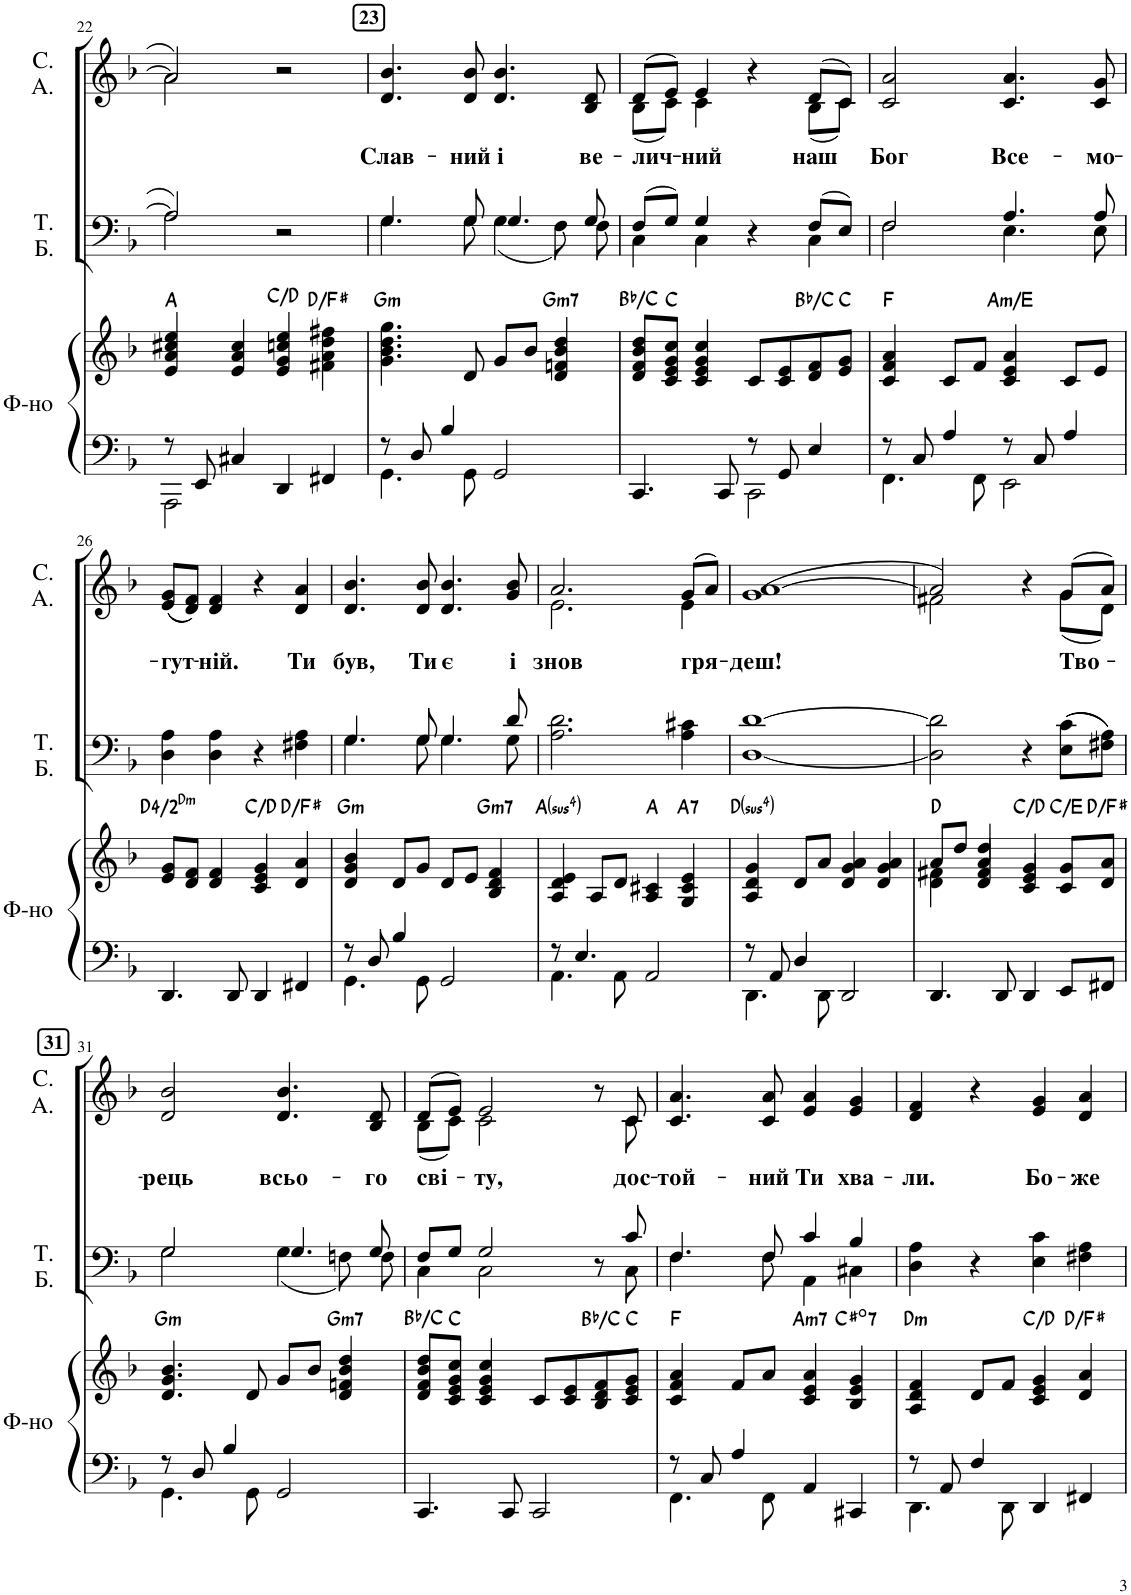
**kern	**kern	**harte	**kern	**kern	**text	**text
*part3	*part3	*part3	*part2	*part1	*part1	*part1
*staff4	*staff3	*	*staff2	*staff1	*staff1	*staff1
*I"Фортепиано	*	*	*I"Т. Б.	*I"С. А.	*	*
!!LO:PB:g=z
*clefF4	*clefG2	*	*clefF4	*clefG2	*	*
*k[b-]	*k[b-]	*	*k[b-]	*k[b-]	*	*
*M4/4	*M4/4	*	*M4/4	*M4/4	*	*
=22	=22	=22	=22	=22	=22	=22
*^	*	*	*^	*^	*	*
8r	2AAA\	4e/ 4a/ 4cc#X/ 4ee/	A:maj	2A/]	2A\	2a/]	2a\	.	.
8EE/	.	.	.	.	.	.	.	.	.
4C#X/	.	4e/ 4a/ 4cc#/	.	.	.	.	.	.	.
4DD/	2ryy	4e/ 4g/ 4ccn/ 4ee/	C:maj/2	2r	2ryy	2r	2ryy	.	.
4FF#X/	.	4f#X\ 4a\ 4dd\ 4ff#X\	D:maj/3	.	.	.	.	.	.
*	*	*	*	*	*	*v	*v	*	*
=23	=23	=23	=23	=23	=23	=23	=23	=23
!	!	!	!LO:H:kt=m	!	!	!	!	!LO:LY:b
8r	4.GG\	4.g\ 4.b-\ 4.dd\ 4.gg\	G:min	4.G/	4.G\	4.d/ 4.b-/	.	Слав-
8D/	.	.	.	.	.	.	.	.
4B-/	.	.	.	.	.	.	.	.
!	!	!	!	!	!	!	!	!LO:LY:b
.	8GG\	8d/	.	8G/	8G\	8d/ 8b-/	.	-ний
!	!	!	!	!	!	!	!	!LO:LY:b
2GG/	2ryy	8g/L	.	4.G/	(4G\	4.d/ 4.b-/	.	і
.	.	8b-/J	.	.	.	.	.	.
!	!	!	!LO:H:kt=m7	!	!	!	!	!
.	.	4d/ 4fn/ 4b-/ 4dd/	G:min7	.	8F\)	.	.	.
!	!	!	!	!	!	!	!	!LO:LY:b
.	.	.	.	8G/	8F\	8B-/ 8d/	.	ве-
=24	=24	=24	=24	=24	=24	=24	=24	=24
!	!	!	!	!	!	!	!	!LO:LY:b
*	*	*	*	*	*	*^	*	*
4.CC/	2ryy	8d/ 8f/ 8b-/ 8dd/L	Bb:maj/2	(8F/L	4C\	(8d/L	(8B-\L	.	-лич-
.	.	8c/ 8e/ 8g/ 8cc/J	C:maj	8G/J)	.	8e/J)	8c\J)	.	.
!	!	!	!	!	!	!	!	!	!LO:LY:b
.	.	4c/ 4e/ 4g/ 4cc/	.	4G/	4C\	4e/	4c\	.	-ний
8CC/	.	.	.	.	.	.	.	.	.
8r	2CC\	8c/L	.	4r	4ryy	4r	4ryy	.	.
8GG/	.	8c/ 8e/	.	.	.	.	.	.	.
!	!	!	!	!	!	!	!	!	!LO:LY:b
4E/	.	8d/ 8f/	Bb:maj/2	(8F/L	4C\	(8d/L	(8B-\L	.	наш
.	.	8e/ 8g/J	C:maj	8E/J)	.	8c/J)	8c\J)	.	.
=25	=25	=25	=25	=25	=25	=25	=25	=25	=25
!	!	!	!	!	!	!	!	!	!LO:LY:b
*	*	*	*	*	*	*v	*v	*	*
8r	4.FF\	4c/ 4f/ 4a/	F:maj	2F/	2F\	2c/ 2a/	.	Бог
8C/	.	.	.	.	.	.	.	.
4A/	.	8c/L	.	.	.	.	.	.
.	8FF\	8f/J	.	.	.	.	.	.
!	!	!	!LO:H:kt=m	!	!	!	!	!LO:LY:b
8r	2EE\	4c/ 4e/ 4a/	A:min/5	4.A/	4.E\	4.c/ 4.a/	.	Все-
8C/	.	.	.	.	.	.	.	.
4A/	.	8c/L	.	.	.	.	.	.
!	!	!	!	!	!	!	!	!LO:LY:b
.	.	8e/J	.	8A/	8E\	8c/ 8g/	.	-мо-
*v	*v	*	*	*	*	*	*	*
!!LO:LB:g=z
=26	=26	=26	=26	=26	=26	=26	=26
!	!	!LO:H:kt=4/2	!	!	!	!	!LO:LY:b
*	*	*	*v	*v	*	*	*
4.DD/	8e/ 8g/L	D:maj	4D\ 4A\	((8e/ 8g/L	.	-гут-
.	8d/ 8f/J	.	.	8d/ 8f/J))	.	.
!	!	!	!	!	!	!LO:LY:b
.	4d/ 4f/	.	4D\ 4A\	4d/ 4f/	.	-ній.
8DD/	.	.	.	.	.	.
4DD/	4c/ 4e/ 4g/	C:maj/2	4r	4r	.	.
!	!	!	!	!	!	!LO:LY:b
4FF#X/	4d/ 4a/	D:maj/3	4F#X\ 4A\	4d/ 4a/	.	Ти
=27	=27	=27	=27	=27	=27	=27
*^	*	*	*^	*	*	*
!	!	!	!LO:H:kt=m	!	!	!	!	!LO:LY:b
8r	4.GG\	4d/ 4g/ 4b-/	G:min	4.G/	4.G\	4.d/ 4.b-/	.	був,
8D/	.	.	.	.	.	.	.	.
4B-/	.	8d/L	.	.	.	.	.	.
!	!	!	!	!	!	!	!	!LO:LY:b
.	8GG\	8g/J	.	8G/	8G\	8d/ 8b-/	.	Ти
!	!	!	!	!	!	!	!	!LO:LY:b
2GG/	2ryy	8d/L	.	4.G/	4.G\	4.d/ 4.b-/	.	є
.	.	8e/J	.	.	.	.	.	.
!	!	!	!LO:H:kt=m7	!	!	!	!	!
.	.	4B-/ 4d/ 4f/	G:min7	.	.	.	.	.
!	!	!	!	!	!	!	!	!LO:LY:b
.	.	.	.	8d/	8G\	8g/ 8b-/	.	і
=28	=28	=28	=28	=28	=28	=28	=28	=28
!	!	!	!LO:H:kt=4	!	!	!	!	!LO:LY:b
*	*	*	*	*v	*v	*^	*	*
8r	4.AA\	4A/ 4d/ 4e/	A:sus4	2.A\ 2.d\	2.a/	2.e\	.	знов
4.E/	.	.	.	.	.	.	.	.
.	.	8A/L	.	.	.	.	.	.
.	8AA\	8d/J	.	.	.	.	.	.
2AA/	2ryy	4A/ 4c#X/	A:maj	.	.	.	.	.
!	!	!	!LO:H:kt=7	!	!	!	!	!LO:LY:b
.	.	4G/ 4c#/ 4e/	A:7	4A\ 4c#X\	(8g/L	4e\	.	гря-
.	.	.	.	.	8a/J)	.	.	.
*	*	*	*	*	*v	*v	*	*
=29	=29	=29	=29	=29	=29	=29	=29
!	!	!	!LO:H:kt=4	!	!	!	!LO:LY:b
8r	4.DD\	4A/ 4d/ 4g/	D:sus4	[1D [1d	(1g [1a	.	-деш!
8AA/	.	.	.	.	.	.	.
4D/	.	8d/L	.	.	.	.	.
.	8DD\	8a/J	.	.	.	.	.
2DD/	2ryy	4d/ 4g/ 4a/	.	.	.	.	.
.	.	4d/ 4g/ 4a/	.	.	.	.	.
*v	*v	*	*	*	*	*	*
=30	=30	=30	=30	=30	=30	=30
*	*^	*	*	*^	*	*
4.DD/	8a/L	4d\ 4f#X\	D:maj	2D\] 2d\]	2a/])	2f#X\	.	.
.	8dd/J	.	.	.	.	.	.	.
.	4a/ 4dd/	4d/ 4f#/	.	.	.	.	.	.
8DD/	.	.	.	.	.	.	.	.
4DD/	4e/ 4g/	4c/	C:maj/2	4r	4r	4ryy	.	.
!	!	!	!	!	!	!	!	!LO:LY:b
8EE/L	8c/ 8g/L	4ryy	C:maj/3	((8E\ 8c\L	(8g/L	(8g\L	.	Тво-
8FF#X/J	8d/ 8a/J	.	D:maj/3	8F#X\ 8A\J))	8a/J)	8d\J)	.	.
*	*v	*v	*	*	*	*	*	*
!!LO:LB:g=z
=31	=31	=31	=31	=31	=31	=31	=31
*^	*	*	*^	*	*	*	*
!	!	!	!LO:H:kt=m	!	!	!	!	!	!LO:LY:b
*	*	*	*	*	*	*v	*v	*	*
8r	4.GG\	4.d/ 4.g/ 4.b-/	G:min	2G/	2G\	2d/ 2b-/	.	-рець
8D/	.	.	.	.	.	.	.	.
4B-/	.	.	.	.	.	.	.	.
.	8GG\	8d/	.	.	.	.	.	.
!	!	!	!	!	!	!	!	!LO:LY:b
2GG/	2ryy	8g/L	.	4.G/	(4G\	4.d/ 4.b-/	.	всьо-
.	.	8b-/J	.	.	.	.	.	.
!	!	!	!LO:H:kt=m7	!	!	!	!	!
.	.	4d/ 4fn/ 4b-/ 4dd/	G:min7	.	8Fn\)	.	.	.
!	!	!	!	!	!	!	!	!LO:LY:b
.	.	.	.	8G/	8F\	8B-/ 8d/	.	-го
*v	*v	*	*	*	*	*	*	*
=32	=32	=32	=32	=32	=32	=32	=32
!	!	!	!	!	!	!	!LO:LY:b
*	*	*	*	*	*^	*	*
4.CC/	8d/ 8f/ 8b-/ 8dd/L	Bb:maj/2	8F/L	4C\	(8d/L	(8B-\L	.	сві-
.	8c/ 8e/ 8g/ 8cc/J	C:maj	8G/J	.	8e/J)	8c\J)	.	.
!	!	!	!	!	!	!	!	!LO:LY:b
.	4c/ 4e/ 4g/ 4cc/	.	2G/	2C\	2e/	2c\	.	-ту,
8CC/	.	.	.	.	.	.	.	.
2CC/	8c/L	.	.	.	.	.	.	.
.	8c/ 8e/	.	.	.	.	.	.	.
.	8B-/ 8d/ 8f/	Bb:maj/2	8r	8ryy	8r	8ryy	.	.
!	!	!	!	!	!	!	!	!LO:LY:b
.	8c/ 8e/ 8g/J	C:maj	8c/	8C\	8c/	8c\	.	дос-
=33	=33	=33	=33	=33	=33	=33	=33	=33
*^	*	*	*	*	*	*	*	*
!	!	!	!	!	!	!	!	!	!LO:LY:b
*	*	*	*	*	*	*v	*v	*	*
8r	4.FF\	4c/ 4f/ 4a/	F:maj	4.F/	4.F\	4.c/ 4.a/	.	-той-
8C/	.	.	.	.	.	.	.	.
4A/	.	8f/L	.	.	.	.	.	.
!	!	!	!	!	!	!	!	!LO:LY:b
.	8FF\	8a/J	.	8F/	8F\	8c/ 8a/	.	-ний
!	!	!	!LO:H:kt=m7	!	!	!	!	!LO:LY:b
4AA/	2ryy	4c/ 4e/ 4a/	A:min7	4c/	4AA\	4e/ 4a/	.	Ти
!	!	!	!LO:H:kt=7	!	!	!	!	!LO:LY:b
4CC#X/	.	4B-/ 4e/ 4g/	C#:dim7	4B-/	4C#X\	4e/ 4g/	.	хва-
=34	=34	=34	=34	=34	=34	=34	=34	=34
!	!	!	!LO:H:kt=m	!	!	!	!	!LO:LY:b
*	*	*	*	*v	*v	*	*	*
8r	4.DD\	4A/ 4d/ 4f/	D:min	4D\ 4A\	4d/ 4f/	.	-ли.
8AA/	.	.	.	.	.	.	.
4F/	.	8d/L	.	4r	4r	.	.
.	8DD\	8f/J	.	.	.	.	.
!	!	!	!	!	!	!	!LO:LY:b
4DD/	2ryy	4c/ 4e/ 4g/	C:maj/2	4E\ 4c\	4e/ 4g/	.	Бо-
!	!	!	!	!	!	!	!LO:LY:b
4FF#X/	.	4d/ 4a/	D:maj/3	4F#X\ 4A\	4d/ 4a/	.	-же
*v	*v	*	*	*	*	*	*
=	=	=	=	=	=	=
*-	*-	*-	*-	*-	*-	*-
